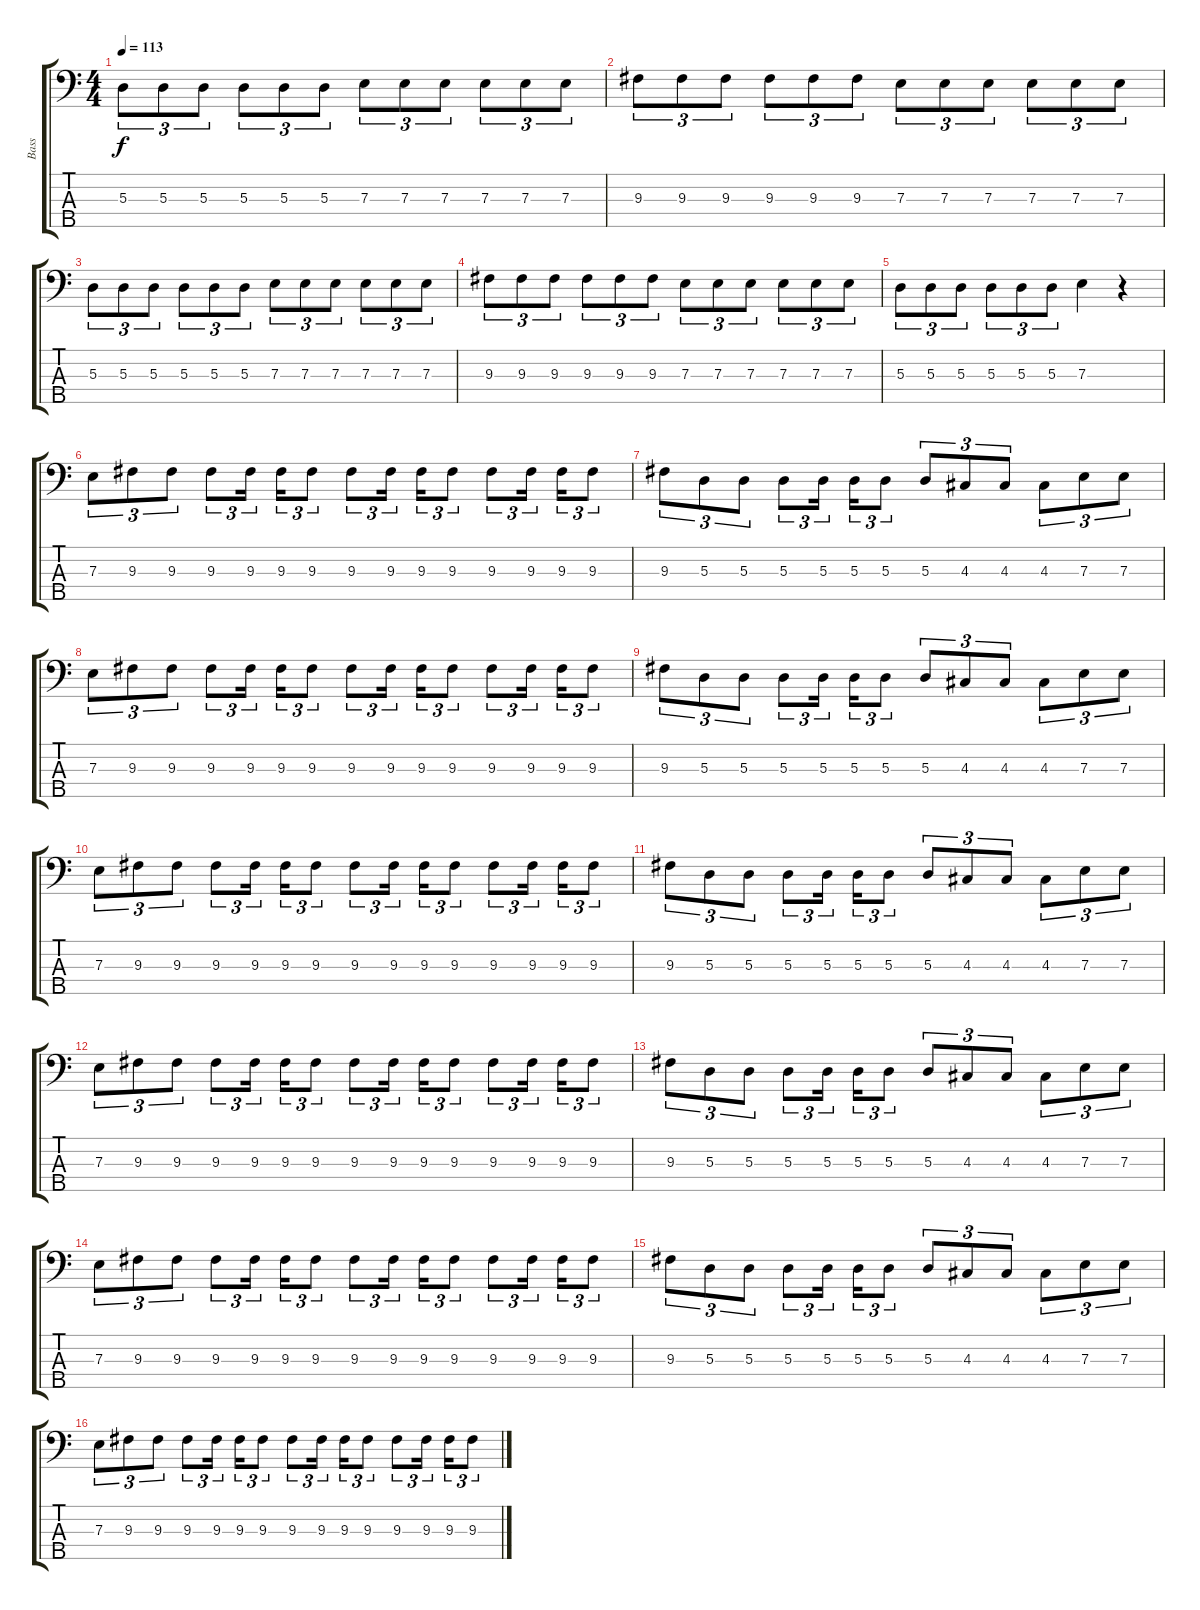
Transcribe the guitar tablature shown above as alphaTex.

\track ("Bass" "Bass") {instrument electricbasspick}
\staff {score tabs}
\tuning (G2 D2 A1 E1 B0) {hide}
\ts (4 4)
\tempo 113
\clef f4
\ks c
5.3.8{tu (3 2) dy f} 5.3.8{tu (3 2)} 5.3.8{tu (3 2)} 5.3.8{tu (3 2)} 5.3.8{tu (3 2)} 5.3.8{tu (3 2)} 7.3.8{tu (3 2)} 7.3.8{tu (3 2)} 7.3.8{tu (3 2)} 7.3.8{tu (3 2)} 7.3.8{tu (3 2)} 7.3.8{tu (3 2)} |
9.3.8{tu (3 2)} 9.3.8{tu (3 2)} 9.3.8{tu (3 2)} 9.3.8{tu (3 2)} 9.3.8{tu (3 2)} 9.3.8{tu (3 2)} 7.3.8{tu (3 2)} 7.3.8{tu (3 2)} 7.3.8{tu (3 2)} 7.3.8{tu (3 2)} 7.3.8{tu (3 2)} 7.3.8{tu (3 2)} |
5.3.8{tu (3 2)} 5.3.8{tu (3 2)} 5.3.8{tu (3 2)} 5.3.8{tu (3 2)} 5.3.8{tu (3 2)} 5.3.8{tu (3 2)} 7.3.8{tu (3 2)} 7.3.8{tu (3 2)} 7.3.8{tu (3 2)} 7.3.8{tu (3 2)} 7.3.8{tu (3 2)} 7.3.8{tu (3 2)} |
9.3.8{tu (3 2)} 9.3.8{tu (3 2)} 9.3.8{tu (3 2)} 9.3.8{tu (3 2)} 9.3.8{tu (3 2)} 9.3.8{tu (3 2)} 7.3.8{tu (3 2)} 7.3.8{tu (3 2)} 7.3.8{tu (3 2)} 7.3.8{tu (3 2)} 7.3.8{tu (3 2)} 7.3.8{tu (3 2)} |
5.3.8{tu (3 2)} 5.3.8{tu (3 2)} 5.3.8{tu (3 2)} 5.3.8{tu (3 2)} 5.3.8{tu (3 2)} 5.3.8{tu (3 2)} 7.3.4 r.4 |
7.3.8{tu (3 2)} 9.3.8{tu (3 2)} 9.3.8{tu (3 2)} 9.3.8{tu (3 2)} 9.3.16{tu (3 2)} 9.3.16{tu (3 2)} 9.3.8{tu (3 2)} 9.3.8{tu (3 2)} 9.3.16{tu (3 2)} 9.3.16{tu (3 2)} 9.3.8{tu (3 2)} 9.3.8{tu (3 2)} 9.3.16{tu (3 2)} 9.3.16{tu (3 2)} 9.3.8{tu (3 2)} |
9.3.8{tu (3 2)} 5.3.8{tu (3 2)} 5.3.8{tu (3 2)} 5.3.8{tu (3 2)} 5.3.16{tu (3 2)} 5.3.16{tu (3 2)} 5.3.8{tu (3 2)} 5.3.8{tu (3 2)} 4.3.8{tu (3 2)} 4.3.8{tu (3 2)} 4.3.8{tu (3 2)} 7.3.8{tu (3 2)} 7.3.8{tu (3 2)} |
7.3.8{tu (3 2)} 9.3.8{tu (3 2)} 9.3.8{tu (3 2)} 9.3.8{tu (3 2)} 9.3.16{tu (3 2)} 9.3.16{tu (3 2)} 9.3.8{tu (3 2)} 9.3.8{tu (3 2)} 9.3.16{tu (3 2)} 9.3.16{tu (3 2)} 9.3.8{tu (3 2)} 9.3.8{tu (3 2)} 9.3.16{tu (3 2)} 9.3.16{tu (3 2)} 9.3.8{tu (3 2)} |
9.3.8{tu (3 2)} 5.3.8{tu (3 2)} 5.3.8{tu (3 2)} 5.3.8{tu (3 2)} 5.3.16{tu (3 2)} 5.3.16{tu (3 2)} 5.3.8{tu (3 2)} 5.3.8{tu (3 2)} 4.3.8{tu (3 2)} 4.3.8{tu (3 2)} 4.3.8{tu (3 2)} 7.3.8{tu (3 2)} 7.3.8{tu (3 2)} |
7.3.8{tu (3 2)} 9.3.8{tu (3 2)} 9.3.8{tu (3 2)} 9.3.8{tu (3 2)} 9.3.16{tu (3 2)} 9.3.16{tu (3 2)} 9.3.8{tu (3 2)} 9.3.8{tu (3 2)} 9.3.16{tu (3 2)} 9.3.16{tu (3 2)} 9.3.8{tu (3 2)} 9.3.8{tu (3 2)} 9.3.16{tu (3 2)} 9.3.16{tu (3 2)} 9.3.8{tu (3 2)} |
9.3.8{tu (3 2)} 5.3.8{tu (3 2)} 5.3.8{tu (3 2)} 5.3.8{tu (3 2)} 5.3.16{tu (3 2)} 5.3.16{tu (3 2)} 5.3.8{tu (3 2)} 5.3.8{tu (3 2)} 4.3.8{tu (3 2)} 4.3.8{tu (3 2)} 4.3.8{tu (3 2)} 7.3.8{tu (3 2)} 7.3.8{tu (3 2)} |
7.3.8{tu (3 2)} 9.3.8{tu (3 2)} 9.3.8{tu (3 2)} 9.3.8{tu (3 2)} 9.3.16{tu (3 2)} 9.3.16{tu (3 2)} 9.3.8{tu (3 2)} 9.3.8{tu (3 2)} 9.3.16{tu (3 2)} 9.3.16{tu (3 2)} 9.3.8{tu (3 2)} 9.3.8{tu (3 2)} 9.3.16{tu (3 2)} 9.3.16{tu (3 2)} 9.3.8{tu (3 2)} |
9.3.8{tu (3 2)} 5.3.8{tu (3 2)} 5.3.8{tu (3 2)} 5.3.8{tu (3 2)} 5.3.16{tu (3 2)} 5.3.16{tu (3 2)} 5.3.8{tu (3 2)} 5.3.8{tu (3 2)} 4.3.8{tu (3 2)} 4.3.8{tu (3 2)} 4.3.8{tu (3 2)} 7.3.8{tu (3 2)} 7.3.8{tu (3 2)} |
7.3.8{tu (3 2) volume 11} 9.3.8{tu (3 2)} 9.3.8{tu (3 2)} 9.3.8{tu (3 2)} 9.3.16{tu (3 2)} 9.3.16{tu (3 2)} 9.3.8{tu (3 2)} 9.3.8{tu (3 2)} 9.3.16{tu (3 2)} 9.3.16{tu (3 2)} 9.3.8{tu (3 2)} 9.3.8{tu (3 2)} 9.3.16{tu (3 2)} 9.3.16{tu (3 2)} 9.3.8{tu (3 2)} |
9.3.8{tu (3 2)} 5.3.8{tu (3 2)} 5.3.8{tu (3 2)} 5.3.8{tu (3 2)} 5.3.16{tu (3 2)} 5.3.16{tu (3 2)} 5.3.8{tu (3 2)} 5.3.8{tu (3 2)} 4.3.8{tu (3 2)} 4.3.8{tu (3 2)} 4.3.8{tu (3 2)} 7.3.8{tu (3 2)} 7.3.8{tu (3 2)} |
7.3.8{tu (3 2) volume 8} 9.3.8{tu (3 2)} 9.3.8{tu (3 2)} 9.3.8{tu (3 2)} 9.3.16{tu (3 2)} 9.3.16{tu (3 2)} 9.3.8{tu (3 2)} 9.3.8{tu (3 2)} 9.3.16{tu (3 2)} 9.3.16{tu (3 2)} 9.3.8{tu (3 2)} 9.3.8{tu (3 2)} 9.3.16{tu (3 2)} 9.3.16{tu (3 2)} 9.3.8{tu (3 2)}
